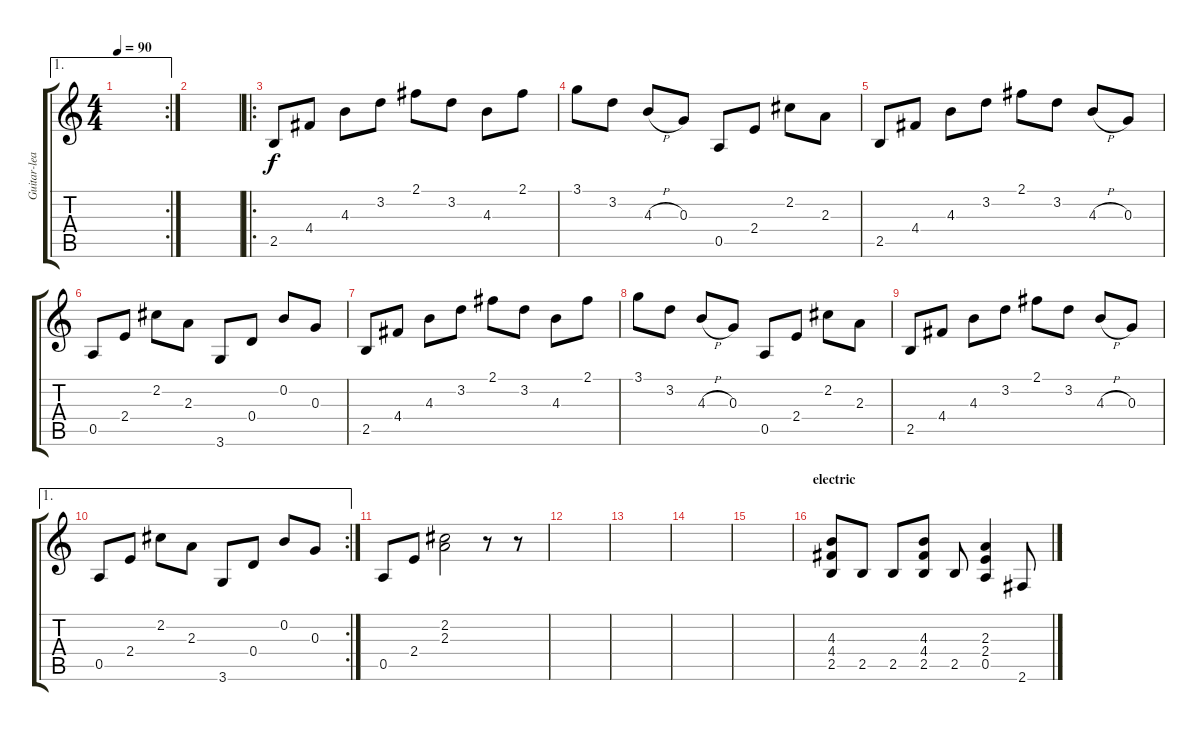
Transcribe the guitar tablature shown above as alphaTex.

\track ("Guitar-lead" "Guitar-lea") {instrument acousticguitarsteel}
\staff {score tabs}
\tuning (E4 B3 G3 D3 A2 E2) {hide}
\ae 1
\rc 2
\ts (4 4)
\tempo 90
\clef g2
\ks c
|
|
\ro
2.5.8 4.4.8 4.3.8 3.2.8 2.1.8 3.2.8 4.3.8 2.1.8 |
3.1.8 3.2.8 4.3{h}.8 0.3.8 0.5.8 2.4.8 2.2.8 2.3.8 |
2.5.8 4.4.8 4.3.8 3.2.8 2.1.8 3.2.8 4.3{h}.8 0.3.8 |
0.5.8 2.4.8 2.2.8 2.3.8 3.6.8 0.4.8 0.2.8 0.3.8 |
2.5.8 4.4.8 4.3.8 3.2.8 2.1.8 3.2.8 4.3.8 2.1.8 |
3.1.8 3.2.8 4.3{h}.8 0.3.8 0.5.8 2.4.8 2.2.8 2.3.8 |
2.5.8 4.4.8 4.3.8 3.2.8 2.1.8 3.2.8 4.3{h}.8 0.3.8 |
\ae 1
\rc 2
0.5.8 2.4.8 2.2.8 2.3.8 3.6.8 0.4.8 0.2.8 0.3.8 |
0.5.8 2.4.8 (2.2 2.3).2 r.8 r.8 |
|
|
|
|
\section ("" "electric")
(4.3 4.4 2.5).8{instrument distortionguitar} 2.5.8 2.5.8 (4.3 4.4 2.5).8 2.5.8 (2.3 2.4 0.5).4 2.6.8
